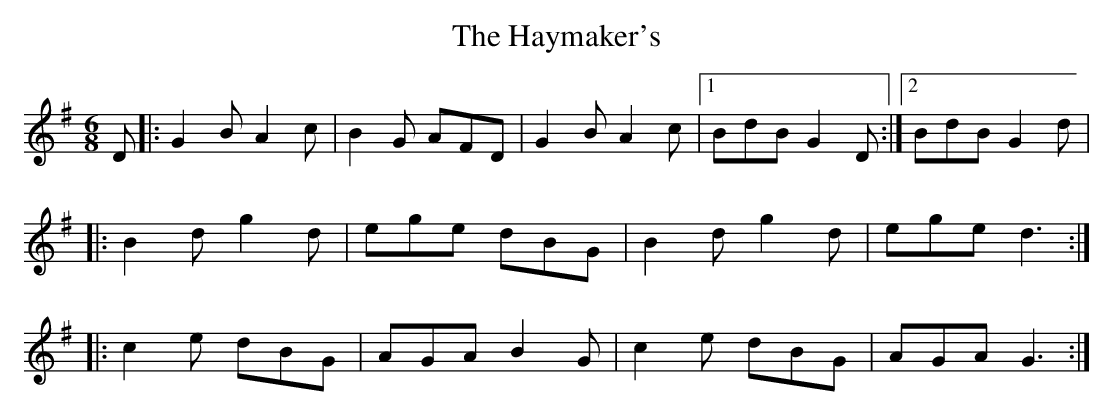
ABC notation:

X:1
T: The Haymaker's
M: 6/8
L: 1/8
K: Gmaj
D|:G2B A2c|B2G AFD|G2B A2c|1 BdB G2D:|2 BdB G2d|
|:B2d g2d|ege dBG|B2d g2d|ege d3:|
|:c2e dBG|AGA B2G|c2e dBG|AGA G3:|
